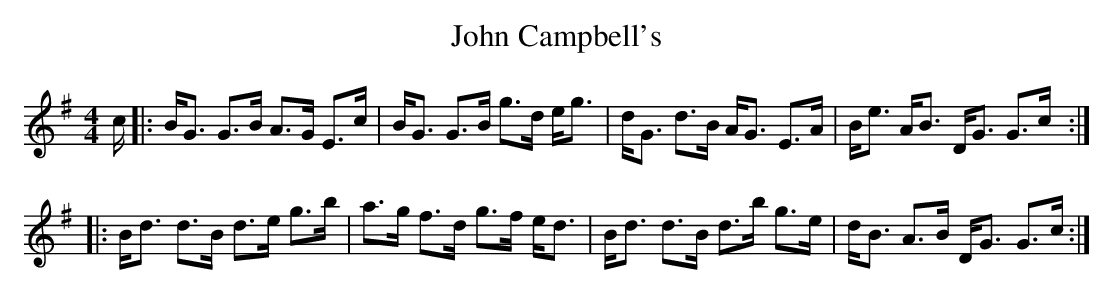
X:1
T: John Campbell's
M: 4/4
L: 1/8
K: Gmaj
c/|:B<G G>B A>G E>c|B<G G>B g>d e<g|d<G d>B A<G E>A|B<e A<B D<G G>c:|
|:B<d d>B d>e g>b|a>g f>d g>f e<d|B<d d>B d>b g>e|d<B A>B D<G G>c:|
